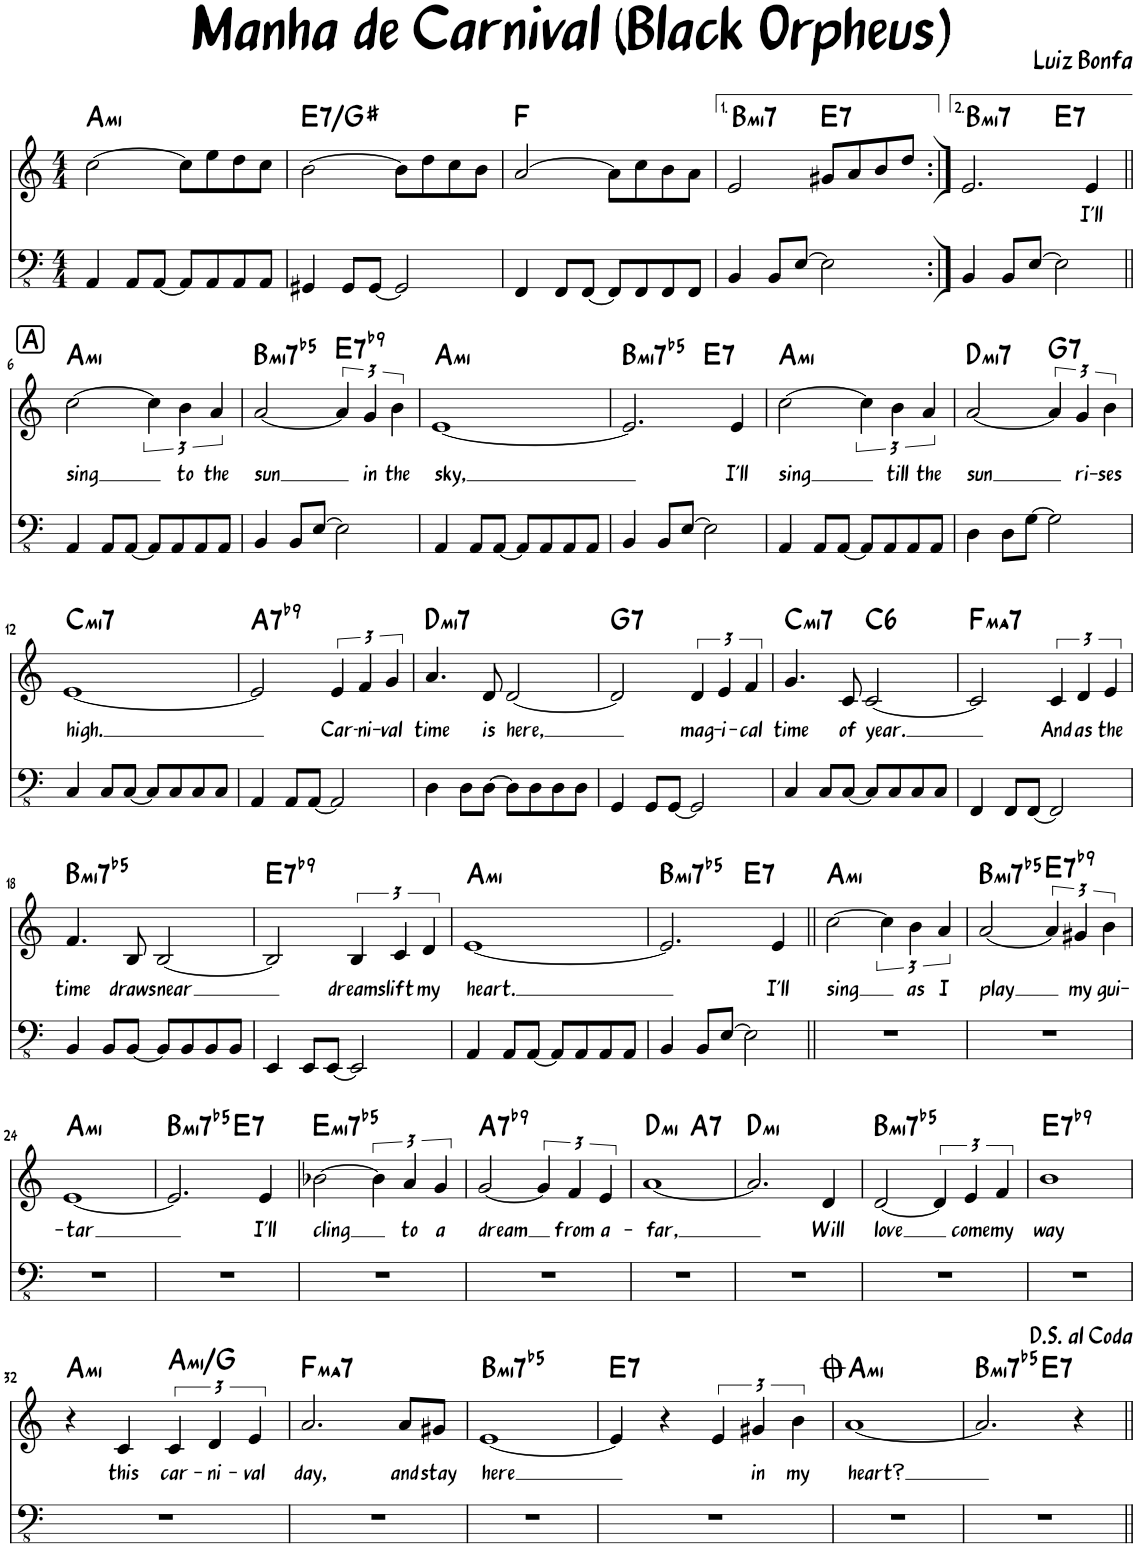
**kern	**kern	**text	**harte
*part2	*part1	*part1	*part1
*staff2	*staff1	*staff1	*
*I"Acoustic Bass	*I"Piano	*	*
*I'Ac b	*I'Pno	*	*
*clefFv4	*clefG2	*	*
*k[]	*k[]	*	*
*M4/4	*M4/4	*	*
=1	=1	=1	=1
!	!	!	!LO:H:kt=mi
4AAA/	[2cc\	.	A:min
8AAA/L	.	.	.
[8AAA/J	.	.	.
8AAA/L]	8cc\L]	.	.
8AAA/	8ee\	.	.
8AAA/	8dd\	.	.
8AAA/J	8cc\J	.	.
=2	=2	=2	=2
!	!	!	!LO:H:kt=7
4GGG#X/	[2b\	.	E:7/3
8GGG#/L	.	.	.
[8GGG#/J	.	.	.
2GGG#/]	8b\L]	.	.
.	8dd\	.	.
.	8cc\	.	.
.	8b\J	.	.
=3	=3	=3	=3
4FFF/	[2a/	.	F:maj
8FFF/L	.	.	.
[8FFF/J	.	.	.
8FFF/L]	8a\L]	.	.
8FFF/	8cc\	.	.
8FFF/	8b\	.	.
8FFF/J	8a\J	.	.
=4	=4	=4	=4
!	!	!	!LO:H:kt=mi7
4BBB/	2e/	.	B:min7
8BBB/L	.	.	.
[8EE/J	.	.	.
!	!	!	!LO:H:kt=7
2EE\]	8g#X/L	.	E:7
.	8a/	.	.
.	8b/	.	.
.	8dd/J	.	.
=5:|!	=5:|!	=5:|!	=5:|!
!	!	!	!LO:H:kt=mi7
*	*^	*	*
4BBB/	2.e/	2ryy	.	B:min7
8BBB/L	.	.	.	.
[8EE/J	.	.	.	.
!	!	!	!	!LO:H:kt=7
2EE\]	.	2ryy	.	E:7
!	!	!	!LO:LY:b	!
.	4e/	.	I'll	.
!!LO:LB:g=z
!!LO:REH:place=s1:a:rj:fs=14:t=A
=6||	=6||	=6||	=6||	=6||
!	!	!	!LO:LY:b	!LO:H:kt=mi
*	*v	*v	*	*
4AAA/	[2cc\	sing	A:min
8AAA/L	.	.	.
[8AAA/J	.	.	.
8AAA/L]	6cc\]	.	.
8AAA/	.	.	.
!	!	!LO:LY:b	!
.	6b\	to	.
8AAA/	.	.	.
!	!	!LO:LY:b	!
.	6a/	the	.
8AAA/J	.	.	.
=7	=7	=7	=7
!	!	!LO:LY:b	!LO:H:kt=mi7b5
4BBB/	[2a/	sun	B:hdim7
8BBB/L	.	.	.
[8EE/J	.	.	.
!	!	!	!LO:H:kt=7
2EE\]	6a/]	.	E:7(b9)
!	!	!LO:LY:b	!
.	6g/	in	.
!	!	!LO:LY:b	!
.	6b\	the	.
=8	=8	=8	=8
!	!	!LO:LY:b	!LO:H:kt=mi
4AAA/	[1e	sky,	A:min
8AAA/L	.	.	.
[8AAA/J	.	.	.
8AAA/L]	.	.	.
8AAA/	.	.	.
8AAA/	.	.	.
8AAA/J	.	.	.
=9	=9	=9	=9
!	!	!	!LO:H:kt=mi7b5
*	*^	*	*
4BBB/	2.e/]	2ryy	.	B:hdim7
8BBB/L	.	.	.	.
[8EE/J	.	.	.	.
!	!	!	!	!LO:H:kt=7
2EE\]	.	2ryy	.	E:7
!	!	!	!LO:LY:b	!
.	4e/	.	I'll	.
=10	=10	=10	=10	=10
!	!	!	!LO:LY:b	!LO:H:kt=mi
*	*v	*v	*	*
4AAA/	[2cc\	sing	A:min
8AAA/L	.	.	.
[8AAA/J	.	.	.
8AAA/L]	6cc\]	.	.
8AAA/	.	.	.
!	!	!LO:LY:b	!
.	6b\	till	.
8AAA/	.	.	.
!	!	!LO:LY:b	!
.	6a/	the	.
8AAA/J	.	.	.
=11	=11	=11	=11
!	!	!LO:LY:b	!LO:H:kt=mi7
4DD\	[2a/	sun	D:min7
8DD\L	.	.	.
[8GG\J	.	.	.
!	!	!	!LO:H:kt=7
2GG\]	6a/]	.	G:7
!	!	!LO:LY:b	!
.	6g/	ri-	.
!	!	!LO:LY:b	!
.	6b\	-ses	.
!!LO:LB:g=z
=12	=12	=12	=12
!	!	!LO:LY:b	!LO:H:kt=mi7
4CC/	[1e	high.	C:min7
8CC/L	.	.	.
[8CC/J	.	.	.
8CC/L]	.	.	.
8CC/	.	.	.
8CC/	.	.	.
8CC/J	.	.	.
=13	=13	=13	=13
!	!	!	!LO:H:kt=7
4AAA/	2e/]	.	A:7(b9)
8AAA/L	.	.	.
[8AAA/J	.	.	.
!	!	!LO:LY:b	!
2AAA/]	6e/	Car-	.
!	!	!LO:LY:b	!
.	6f/	-ni-	.
!	!	!LO:LY:b	!
.	6g/	-val	.
=14	=14	=14	=14
!	!	!LO:LY:b	!LO:H:kt=mi7
4DD\	4.a/	time	D:min7
8DD\L	.	.	.
!	!	!LO:LY:b	!
[8DD\J	8d/	is	.
!	!	!LO:LY:b	!
8DD\L]	[2d/	here,	.
8DD\	.	.	.
8DD\	.	.	.
8DD\J	.	.	.
=15	=15	=15	=15
!	!	!	!LO:H:kt=7
4GGG/	2d/]	.	G:7
8GGG/L	.	.	.
[8GGG/J	.	.	.
!	!	!LO:LY:b	!
2GGG/]	6d/	mag-	.
!	!	!LO:LY:b	!
.	6e/	-i-	.
!	!	!LO:LY:b	!
.	6f/	-cal	.
=16	=16	=16	=16
!	!	!LO:LY:b	!LO:H:kt=mi7
4CC/	4.g/	time	C:min7
8CC/L	.	.	.
!	!	!LO:LY:b	!
[8CC/J	8c/	of	.
!	!	!LO:LY:b	!LO:H:kt=6
8CC/L]	[2c/	year.	C:maj6
8CC/	.	.	.
8CC/	.	.	.
8CC/J	.	.	.
=17	=17	=17	=17
!	!	!	!LO:H:kt=ma7
4FFF/	2c/]	.	F:maj7
8FFF/L	.	.	.
[8FFF/J	.	.	.
!	!	!LO:LY:b	!
2FFF/]	6c/	And	.
!	!	!LO:LY:b	!
.	6d/	as	.
!	!	!LO:LY:b	!
.	6e/	the	.
!!LO:LB:g=z
=18	=18	=18	=18
!	!	!LO:LY:b	!LO:H:kt=mi7b5
4BBB/	4.f/	time	B:hdim7
8BBB/L	.	.	.
!	!	!LO:LY:b	!
[8BBB/J	8B/	draws	.
!	!	!LO:LY:b	!
8BBB/L]	[2B/	near	.
8BBB/	.	.	.
8BBB/	.	.	.
8BBB/J	.	.	.
=19	=19	=19	=19
!	!	!	!LO:H:kt=7
4EEE/	2B/]	.	E:7(b9)
8EEE/L	.	.	.
[8EEE/J	.	.	.
!	!	!LO:LY:b	!
2EEE/]	6B/	dreams	.
!	!	!LO:LY:b	!
.	6c/	lift	.
!	!	!LO:LY:b	!
.	6d/	my	.
=20	=20	=20	=20
!	!	!LO:LY:b	!LO:H:kt=mi
4AAA/	[1e	heart.	A:min
8AAA/L	.	.	.
[8AAA/J	.	.	.
8AAA/L]	.	.	.
8AAA/	.	.	.
8AAA/	.	.	.
8AAA/J	.	.	.
=21	=21	=21	=21
!	!	!	!LO:H:kt=mi7b5
*	*^	*	*
4BBB/	2.e/]	2ryy	.	B:hdim7
8BBB/L	.	.	.	.
[8EE/J	.	.	.	.
!	!	!	!	!LO:H:kt=7
2EE\]	.	2ryy	.	E:7
!	!	!	!LO:LY:b	!
.	4e/	.	I'll	.
=22||	=22||	=22||	=22||	=22||
!	!	!	!LO:LY:b	!LO:H:kt=mi
*	*v	*v	*	*
1r	[2cc\	sing	A:min
.	6cc\]	.	.
!	!	!LO:LY:b	!
.	6b\	as	.
!	!	!LO:LY:b	!
.	6a/	I	.
=23	=23	=23	=23
!	!	!LO:LY:b	!LO:H:kt=mi7b5
1r	[2a/	play	B:hdim7
!	!	!	!LO:H:kt=7
.	6a/]	.	E:7(b9)
!	!	!LO:LY:b	!
.	6g#X/	my	.
!	!	!LO:LY:b	!
.	6b\	gui-	.
!!LO:LB:g=z
=24	=24	=24	=24
!	!	!LO:LY:b	!LO:H:kt=mi
1r	[1e	-tar	A:min
=25	=25	=25	=25
!	!	!	!LO:H:kt=mi7b5
*	*^	*	*
1r	2.e/]	2ryy	.	B:hdim7
!	!	!	!	!LO:H:kt=7
.	.	2ryy	.	E:7
!	!	!	!LO:LY:b	!
.	4e/	.	I'll	.
=26	=26	=26	=26	=26
!	!	!	!LO:LY:b	!LO:H:kt=mi7b5
*	*v	*v	*	*
1r	[2b-X\	cling	E:hdim7
.	6b-\]	.	.
!	!	!LO:LY:b	!
.	6a/	to	.
!	!	!LO:LY:b	!
.	6g/	a	.
=27	=27	=27	=27
!	!	!LO:LY:b	!LO:H:kt=7
1r	[2g/	dream	A:7(b9)
.	6g/]	.	.
!	!	!LO:LY:b	!
.	6f/	from	.
!	!	!LO:LY:b	!
.	6e/	a-	.
=28	=28	=28	=28
!	!	!LO:LY:b	!LO:H:kt=mi
*	*^	*	*
1r	[1a	2ryy	-far,	D:min
!	!	!	!	!LO:H:kt=7
.	.	2ryy	.	A:7
=29	=29	=29	=29	=29
!	!	!	!	!LO:H:kt=mi
*	*v	*v	*	*
1r	2.a/]	.	D:min
!	!	!LO:LY:b	!
.	4d/	Will	.
=30	=30	=30	=30
!	!	!LO:LY:b	!LO:H:kt=mi7b5
1r	[2d/	love	B:hdim7
.	6d/]	.	.
!	!	!LO:LY:b	!
.	6e/	come	.
!	!	!LO:LY:b	!
.	6f/	my	.
=31	=31	=31	=31
!	!	!LO:LY:b	!LO:H:kt=7
1r	1b	way	E:7(b9)
!!LO:LB:g=z
=32	=32	=32	=32
!	!	!	!LO:H:kt=mi
1r	4r	.	A:min
!	!	!LO:LY:b	!
.	4c/	this	.
!	!	!LO:LY:b	!LO:H:kt=mi
.	6c/	car-	A:min/b7
!	!	!LO:LY:b	!
.	6d/	-ni-	.
!	!	!LO:LY:b	!
.	6e/	-val	.
=33	=33	=33	=33
!	!	!LO:LY:b	!LO:H:kt=ma7
1r	2.a/	day,	F:maj7
!	!	!LO:LY:b	!
.	8a/L	and	.
!	!	!LO:LY:b	!
.	8g#X/J	stay	.
=34	=34	=34	=34
!	!	!LO:LY:b	!LO:H:kt=mi7b5
1r	[1e	here	B:hdim7
=35	=35	=35	=35
!	!	!	!LO:H:kt=7
1r	4e/]	.	E:7
.	4r	.	.
.	6e/	.	.
!	!	!LO:LY:b	!
.	6g#X/	in	.
!	!	!LO:LY:b	!
.	6b\	my	.
=36	=36	=36	=36
!	!	!LO:LY:b	!LO:H:kt=mi
1r	[1a	heart?	A:min
=37	=37	=37	=37
!	!	!	!LO:H:kt=mi7b5
*	*^	*	*
1r	2.a/]	2ryy	.	B:hdim7
!	!	!	!	!LO:H:kt=7
.	.	2ryy	.	E:7
.	4r	.	.	.
*	*v	*v	*	*
=||	=||	=||	=||
*-	*-	*-	*-
